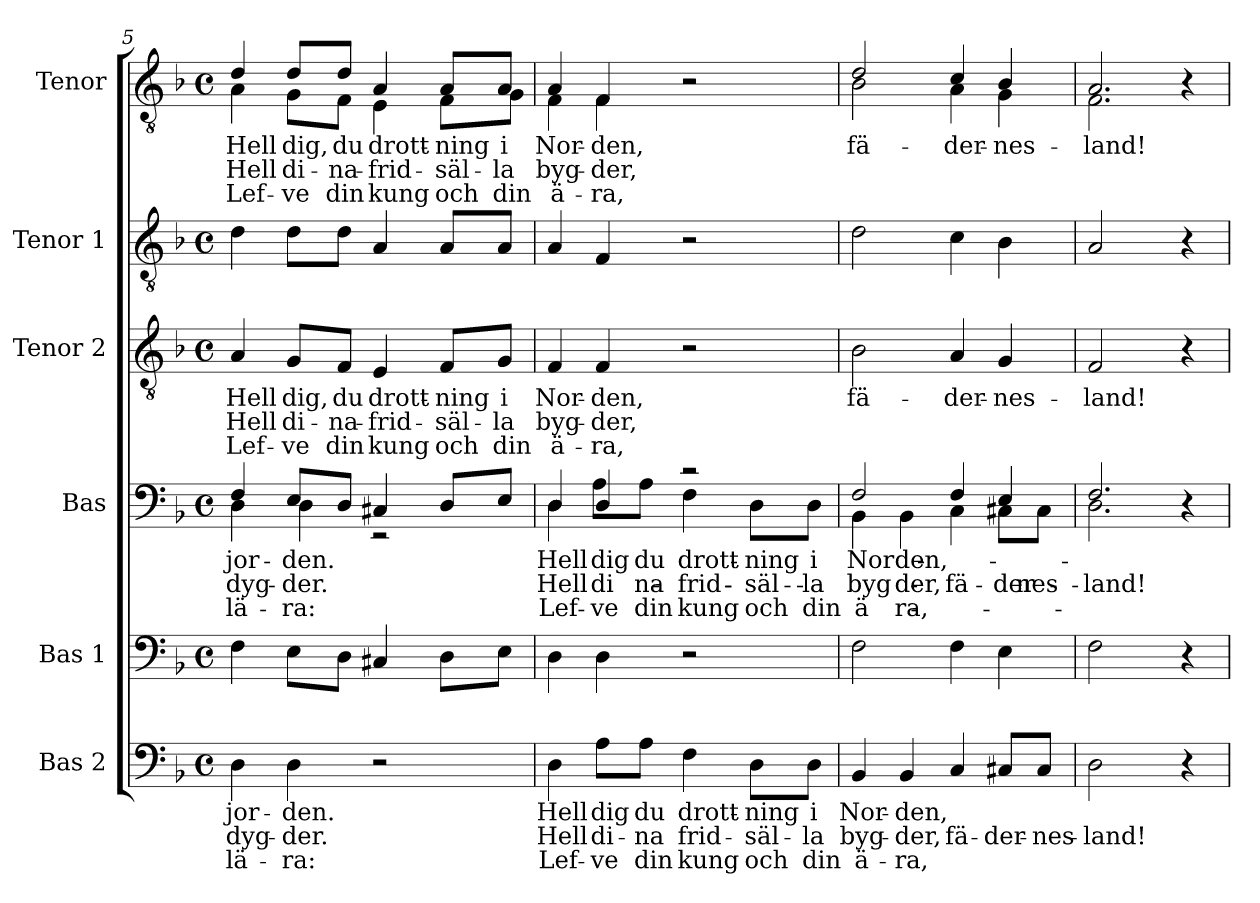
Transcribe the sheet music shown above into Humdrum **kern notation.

**kern	**text	**text	**text	**kern	**kern	**text	**text	**text	**kern	**text	**text	**text	**kern	**kern	**text	**text	**text
*part6	*part6	*part6	*part6	*part5	*part4	*part4	*part4	*part4	*part3	*part3	*part3	*part3	*part2	*part1	*part1	*part1	*part1
*staff6	*staff6	*staff6	*staff6	*staff5	*staff4	*staff4	*staff4	*staff4	*staff3	*staff3	*staff3	*staff3	*staff2	*staff1	*staff1	*staff1	*staff1
*I"Bas 2	*	*	*	*I"Bas 1	*I"Bas	*	*	*	*I"Tenor 2	*	*	*	*I"Tenor 1	*I"Tenor	*	*	*
*I'B2	*	*	*	*I'B1	*I'B.	*	*	*	*I'T2	*	*	*	*I'T1	*	*	*	*
!!LO:LB:g=z
*clefF4	*	*	*	*clefF4	*clefF4	*	*	*	*clefGv2	*	*	*	*clefGv2	*clefGv2	*	*	*
*k[b-]	*	*	*	*k[b-]	*k[b-]	*	*	*	*k[b-]	*	*	*	*k[b-]	*k[b-]	*	*	*
*M4/4	*	*	*	*M4/4	*M4/4	*	*	*	*M4/4	*	*	*	*M4/4	*M4/4	*	*	*
*met(c)	*	*	*	*met(c)	*met(c)	*	*	*	*met(c)	*	*	*	*met(c)	*met(c)	*	*	*
=5	=5	=5	=5	=5	=5	=5	=5	=5	=5	=5	=5	=5	=5	=5	=5	=5	=5
*	*	*	*	*	*^	*	*	*	*	*	*	*	*	*	*	*	*
!	!	!	!	!	!	!	!LO:LY:b	!LO:LY:b	!LO:LY:b	!	!	!	!	!	!	!LO:LY:b	!LO:LY:b	!LO:LY:b
*	*	*	*	*	*	*	*	*	*	*	*	*	*	*	*^	*	*	*
4D	jor-	-dyg-	lä-	4F	4F/	4D\	jor-	-dyg-	lä-	4A	Hell	Hell	Lef-	4d	4d/	4A\	Hell	Hell	Lef-
!	!	!	!	!	!	!	!LO:LY:b	!LO:LY:b	!LO:LY:b	!	!	!	!	!	!	!	!LO:LY:b	!LO:LY:b	!LO:LY:b
4D	-den.	-der.	-ra:	8E\L	8E/L	4D\	-den.	-der.	-ra:	8G/L	dig,	di-	-ve	8d\L	8d/L	8G\L	dig,	di-	-ve
!	!	!	!	!	!	!	!	!	!	!	!	!	!	!	!	!	!LO:LY:b	!LO:LY:b	!LO:LY:b
.	.	.	.	8D\J	8D/J	.	.	.	.	8F/J	du	-na-	din	8d\J	8d/J	8F\J	du	-na-	din
!	!	!	!	!	!	!	!	!	!	!	!	!	!	!	!	!	!LO:LY:b	!LO:LY:b	!LO:LY:b
2r	.	.	.	4C#X	4C#X/	2r	.	.	.	4E	drott-	-frid-	kung	4A	4A/	4E\	drott-	-frid-	kung
!	!	!	!	!	!	!	!	!	!	!	!	!	!	!	!	!	!LO:LY:b	!LO:LY:b	!LO:LY:b
.	.	.	.	8D\L	8D/L	.	.	.	.	8F/L	-ning	-säl-	och	8A/L	8A/L	8F\L	-ning	-säl-	och
!	!	!	!	!	!	!	!	!	!	!	!	!	!	!	!	!	!LO:LY:b	!LO:LY:b	!LO:LY:b
.	.	.	.	8E\J	8E/J	.	.	.	.	8G/J	i	-la	din	8A/J	8A/J	8G\J	i	-la	din
=6	=6	=6	=6	=6	=6	=6	=6	=6	=6	=6	=6	=6	=6	=6	=6	=6	=6	=6	=6
!	!	!	!	!	!	!	!LO:LY:b	!LO:LY:b	!LO:LY:b	!	!	!	!	!	!	!	!LO:LY:b	!LO:LY:b	!LO:LY:b
4D	Hell	Hell	Lef-	4D	4D/	4D\	Hell	Hell	Lef-	4F	Nor-	byg-	ä-	4A	4A/	4F\	Nor-	byg-	ä-
!	!	!	!	!	!	!	!LO:LY:b	!LO:LY:b	!LO:LY:b	!	!	!	!	!	!	!	!LO:LY:b	!LO:LY:b	!LO:LY:b
8A\L	dig	di-	-ve	4D	4D/	8A\L	dig	di-	-ve	4F	-den,	-der,	-ra,	4F	4F/	4F\	-den,	-der,	-ra,
!	!	!	!	!	!	!	!LO:LY:b	!LO:LY:b	!LO:LY:b	!	!	!	!	!	!	!	!	!	!
8A\J	du	-na	din	.	.	8A\J	du	-na	din	.	.	.	.	.	.	.	.	.	.
!	!	!	!	!	!	!	!LO:LY:b	!LO:LY:b	!LO:LY:b	!	!	!	!	!	!	!	!	!	!
4F	drott-	frid-	kung	2r	2r	4F\	drott-	frid-	kung	2r	.	.	.	2r	2r	2ryy	.	.	.
!	!	!	!	!	!	!	!LO:LY:b	!LO:LY:b	!LO:LY:b	!	!	!	!	!	!	!	!	!	!
8D\L	-ning	-säl-	och	.	.	8D\L	-ning	-säl-	och	.	.	.	.	.	.	.	.	.	.
!	!	!	!	!	!	!	!LO:LY:b	!LO:LY:b	!LO:LY:b	!	!	!	!	!	!	!	!	!	!
8D\J	i	-la	din	.	.	8D\J	i	-la	din	.	.	.	.	.	.	.	.	.	.
=7	=7	=7	=7	=7	=7	=7	=7	=7	=7	=7	=7	=7	=7	=7	=7	=7	=7	=7	=7
!	!	!	!	!	!	!	!LO:LY:b	!LO:LY:b	!LO:LY:b	!	!	!	!	!	!	!	!LO:LY:b	!	!
4BB-	Nor-	byg-	ä-	2F	2F/	4BB-\	Nor-	byg-	ä-	2B-	fä-	.	.	2d	2d/	2B-\	fä-	.	.
!	!	!	!	!	!	!	!LO:LY:b	!LO:LY:b	!LO:LY:b	!	!	!	!	!	!	!	!	!	!
4BB-	-den,	-der,	-ra,	.	.	4BB-\	-den,	-der,	-ra,	.	.	.	.	.	.	.	.	.	.
!	!	!	!	!	!	!	!	!LO:LY:b	!	!	!	!	!	!	!	!	!LO:LY:b	!	!
4C	.	fä-	.	4F	4F/	4C\	.	fä-	.	4A	-der-	.	.	4c	4c/	4A\	-der-	.	.
!	!	!	!	!	!	!	!	!LO:LY:b	!	!	!	!	!	!	!	!	!LO:LY:b	!	!
8C#X/L	.	der-	.	4E	4E/	8C#X\L	.	der-	.	4G	-nes-	.	.	4B-	4B-/	4G\	-nes-	.	.
!	!	!	!	!	!	!	!	!LO:LY:b	!	!	!	!	!	!	!	!	!	!	!
8C#/J	.	-nes-	.	.	.	8C#\J	.	-nes-	.	.	.	.	.	.	.	.	.	.	.
=8	=8	=8	=8	=8	=8	=8	=8	=8	=8	=8	=8	=8	=8	=8	=8	=8	=8	=8	=8
!LO:N:vis=2	!	!	!	!LO:N:vis=2	!	!	!	!LO:LY:b	!	!LO:N:vis=2	!	!	!	!LO:N:vis=2	!	!	!LO:LY:b	!	!
2.D	.	-land!	.	2.F	2.F/	2.D\	.	-land!	.	2.F	-land!	.	.	2.A	2.A/	2.F\	-land!	.	.
4r	.	.	.	4r	4r	4ryy	.	.	.	4r	.	.	.	4r	4r	4ryy	.	.	.
*	*	*	*	*	*v	*v	*	*	*	*	*	*	*	*	*v	*v	*	*	*
=	=	=	=	=	=	=	=	=	=	=	=	=	=	=	=	=	=
*-	*-	*-	*-	*-	*-	*-	*-	*-	*-	*-	*-	*-	*-	*-	*-	*-	*-
